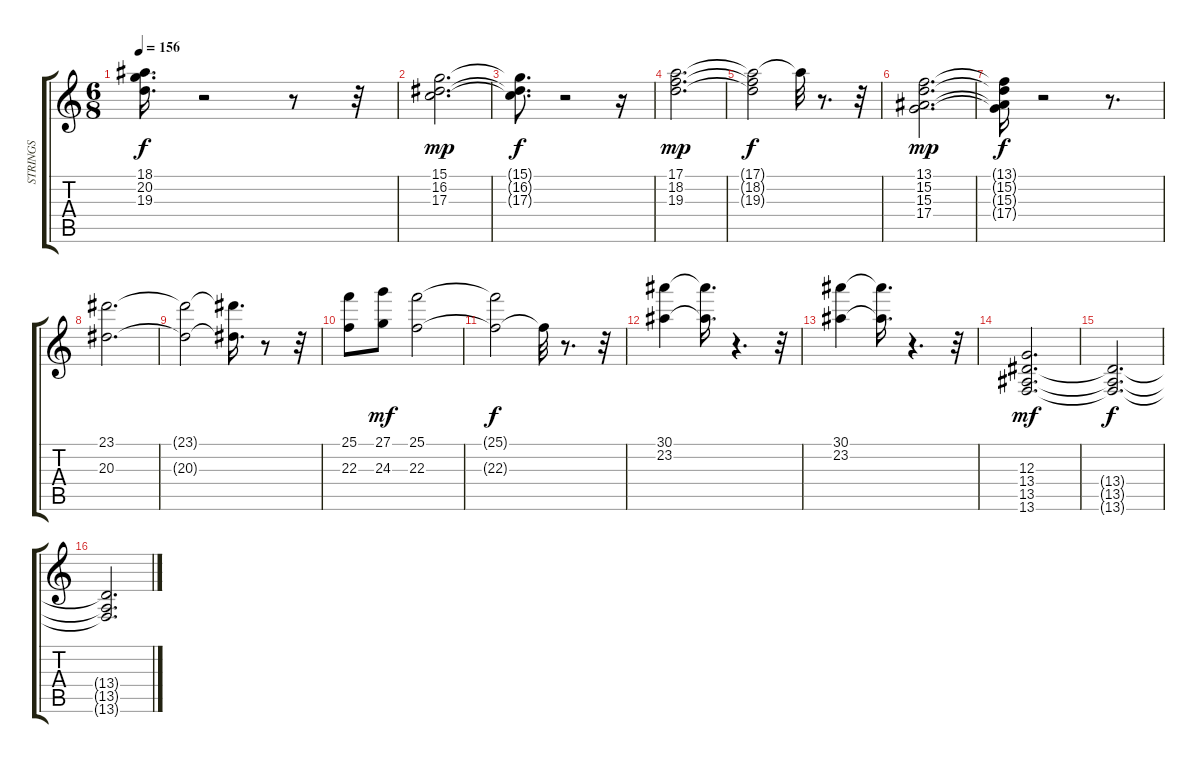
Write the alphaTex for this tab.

\track ("STRINGS" "STRINGS") {instrument stringensemble1}
\staff {score tabs}
\tuning (E4 B3 G3 D3 A2 E2) {hide}
\ts (6 8)
\tempo 156
\clef g2
\ks c
(18.1{t} 20.2{t} 19.3{t}).16{d dy f} r.2 r.8 r.32 |
(15.1 16.2 17.3).2{d dy mp} |
(15.1{t} 16.2{t} 17.3{t}).8{d dy f} r.2 r.16 |
(17.1 18.2 19.3).2{d dy mp} |
(17.1{t} 18.2{t} 19.3{t}).2{dy f} 17.1{t}.32 r.8{d} r.32 |
(13.1 15.2 15.3 17.4).2{d dy mp} |
(13.1{t} 15.2{t} 15.3{t} 17.4{t}).16{dy f} r.2 r.8{d} |
(23.1 20.3).2{d} |
(23.1{t} 20.3{t}).2 (23.1{t} 20.3{t}).16{d} r.8 r.32 |
(25.1 22.3).8 (27.1 24.3).8{dy mf} (25.1 22.3).2 |
(25.1{t} 22.3{t}).2{dy f} 22.3{t}.32 r.8{d} r.32 |
(30.1 23.2).4 (30.1{t} 23.2{t}).16{d} r.4{d} r.32 |
(30.1 23.2).4 (30.1{t} 23.2{t}).16{d} r.4{d} r.32 |
(12.3 13.4 13.5 13.6).2{d dy mf} |
(13.4{t} 13.5{t} 13.6{t}).2{d dy f} |
(13.4{t} 13.5{t} 13.6{t}).2{d}
